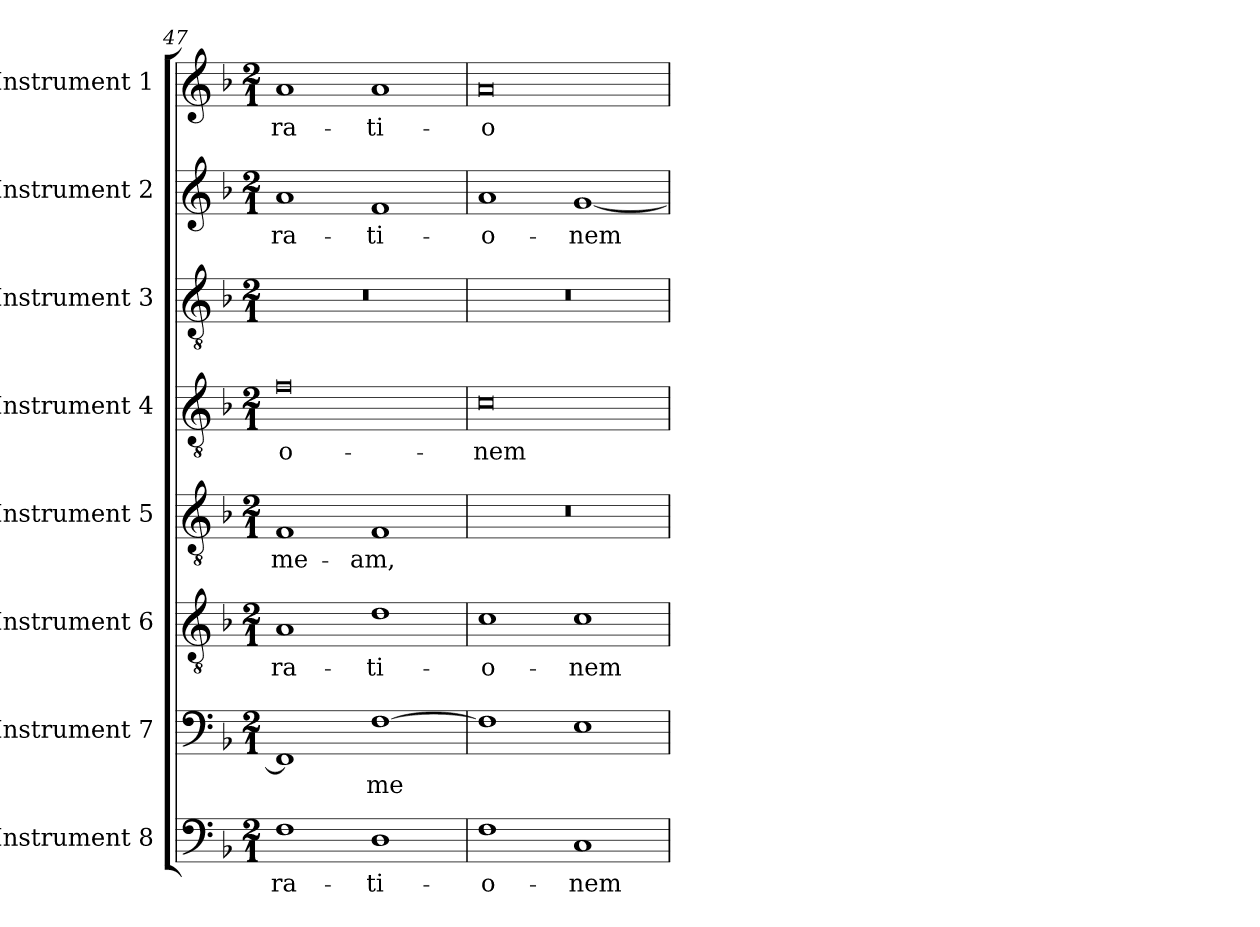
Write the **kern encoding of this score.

**kern	**text	**kern	**text	**kern	**text	**kern	**text	**kern	**text	**kern	**kern	**text	**kern	**text
*part8	*part8	*part7	*part7	*part6	*part6	*part5	*part5	*part4	*part4	*part3	*part2	*part2	*part1	*part1
*staff8	*staff8	*staff7	*staff7	*staff6	*staff6	*staff5	*staff5	*staff4	*staff4	*staff3	*staff2	*staff2	*staff1	*staff1
*I"Instrument 8	*	*I"Instrument 7	*	*I"Instrument 6	*	*I"Instrument 5	*	*I"Instrument 4	*	*I"Instrument 3	*I"Instrument 2	*	*I"Instrument 1	*
*clefF4	*	*clefF4	*	*clefGv2	*	*clefGv2	*	*clefGv2	*	*clefGv2	*clefG2	*	*clefG2	*
*k[b-]	*	*k[b-]	*	*k[b-]	*	*k[b-]	*	*k[b-]	*	*k[b-]	*k[b-]	*	*k[b-]	*
*F:	*	*F:	*	*F:	*	*F:	*	*F:	*	*F:	*F:	*	*F:	*
*M2/1	*	*M2/1	*	*M2/1	*	*M2/1	*	*M2/1	*	*M2/1	*M2/1	*	*M2/1	*
=47	=47	=47	=47	=47	=47	=47	=47	=47	=47	=47	=47	=47	=47	=47
!	!LO:LY:b:cj	!	!LO:LY:b:cj	!	!LO:LY:b:cj	!	!LO:LY:b:cj	!	!LO:LY:b:cj	!	!	!LO:LY:b:cj	!	!LO:LY:b:cj
1F	-ra-	1FF]	.	1A	-ra-	1F	me-	0f	-o-	0r	1a	-ra-	1a	-ra-
!	!LO:LY:b:cj	!	!LO:LY:b:cj	!	!LO:LY:b:cj	!	!LO:LY:b:cj	!	!	!	!	!LO:LY:b:cj	!	!LO:LY:b:cj
1D	-ti-	[>1F	me-	1d	-ti-	1F	-am,	.	.	.	1f	-ti-	1a	-ti-
=48	=48	=48	=48	=48	=48	=48	=48	=48	=48	=48	=48	=48	=48	=48
!	!LO:LY:b:cj	!	!LO:LY:b:cj	!	!LO:LY:b:cj	!	!	!	!LO:LY:b:cj	!	!	!LO:LY:b:cj	!	!LO:LY:b:cj
1F	-o-	1F]	--	1c	-o-	0r	.	0c	-nem	0r	1a	-o-	0a	-o-
!	!LO:LY:b:cj	!	!LO:LY:b:cj	!	!LO:LY:b:cj	!	!	!	!	!	!	!LO:LY:b:cj	!	!
1C	-nem	1E	--	1c	-nem	.	.	.	.	.	[>1g	-nem	.	.
=	=	=	=	=	=	=	=	=	=	=	=	=	=	=
*-	*-	*-	*-	*-	*-	*-	*-	*-	*-	*-	*-	*-	*-	*-
